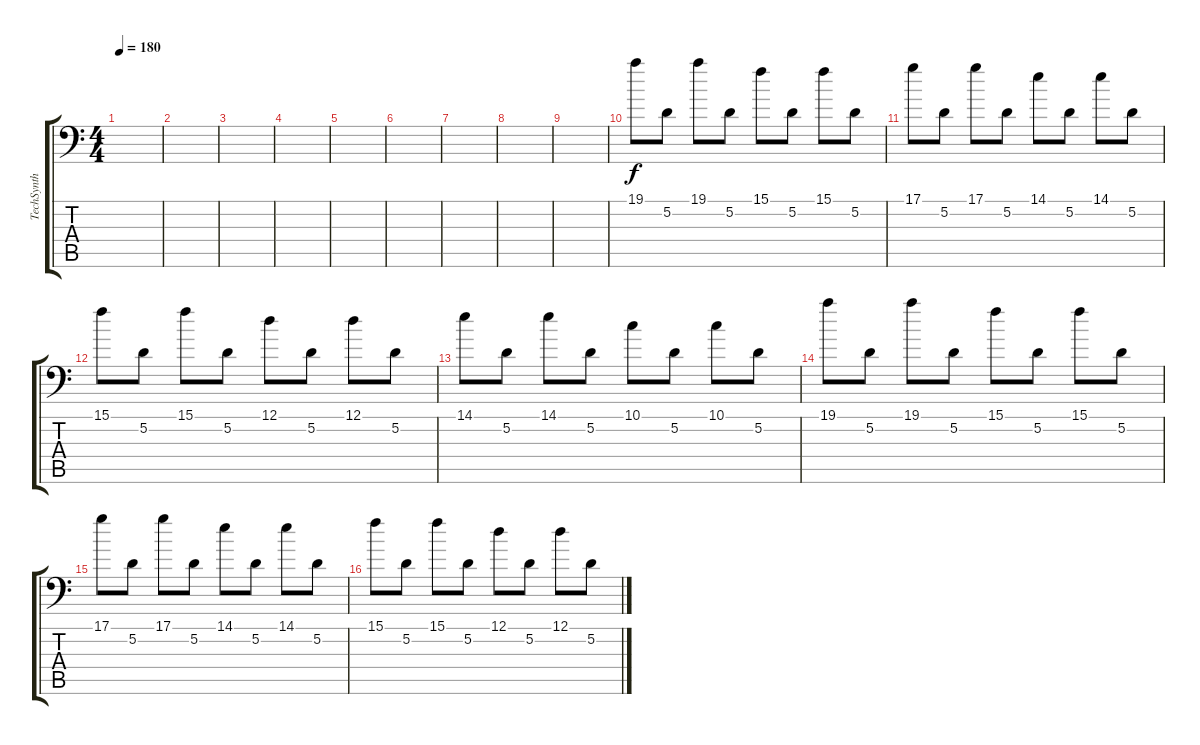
\track ("TechSynth" "TechSynth") {instrument lead1square}
\staff {score tabs}
\tuning (D4 A3 F3 G2 D2 A1) {hide}
\ts (4 4)
\tempo 180
\clef f4
\ks c
|
|
|
|
|
|
|
|
|
19.1.8 5.2.8 19.1.8 5.2.8 15.1.8 5.2.8 15.1.8 5.2.8 |
17.1.8 5.2.8 17.1.8 5.2.8 14.1.8 5.2.8 14.1.8 5.2.8 |
15.1.8 5.2.8 15.1.8 5.2.8 12.1.8 5.2.8 12.1.8 5.2.8 |
14.1.8 5.2.8 14.1.8 5.2.8 10.1.8 5.2.8 10.1.8 5.2.8 |
19.1.8 5.2.8 19.1.8 5.2.8 15.1.8 5.2.8 15.1.8 5.2.8 |
17.1.8 5.2.8 17.1.8 5.2.8 14.1.8 5.2.8 14.1.8 5.2.8 |
15.1.8 5.2.8 15.1.8 5.2.8 12.1.8 5.2.8 12.1.8 5.2.8
